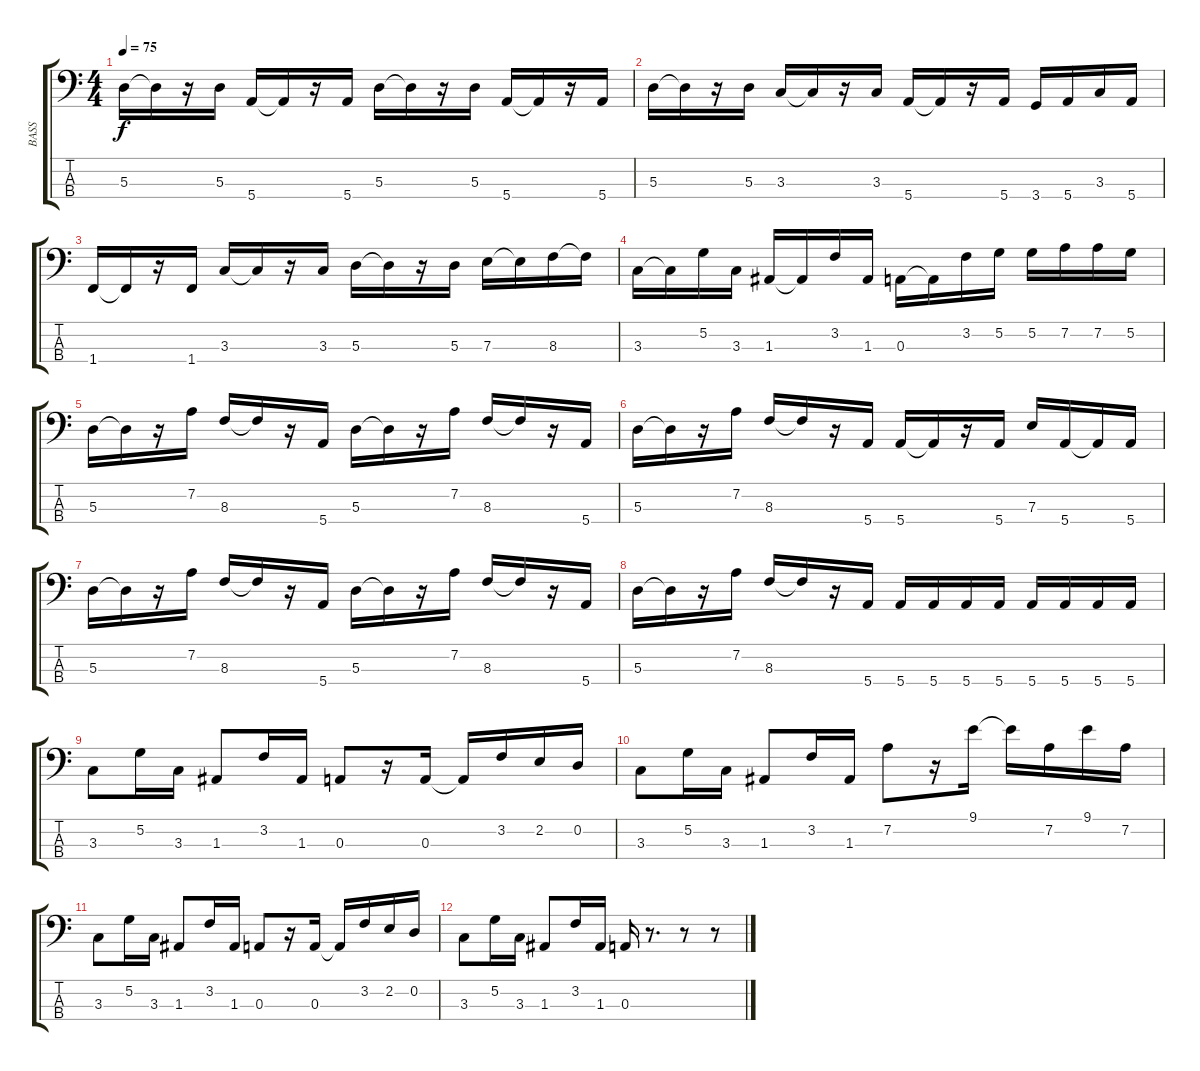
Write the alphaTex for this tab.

\track ("BASS" "BASS") {instrument electricbassfinger}
\staff {score tabs}
\tuning (G2 D2 A1 E1) {hide}
\ts (4 4)
\tempo 75
\clef f4
\ks c
5.3.16{dy f} 5.3{t}.16 r.16 5.3.16 5.4.16 5.4{t}.16 r.16 5.4.16 5.3.16 5.3{t}.16 r.16 5.3.16 5.4.16 5.4{t}.16 r.16 5.4.16 |
5.3.16 5.3{t}.16 r.16 5.3.16 3.3.16 3.3{t}.16 r.16 3.3.16 5.4.16 5.4{t}.16 r.16 5.4.16 3.4.16 5.4.16 3.3.16 5.4.16 |
1.4.16 1.4{t}.16 r.16 1.4.16 3.3.16 3.3{t}.16 r.16 3.3.16 5.3.16 5.3{t}.16 r.16 5.3.16 7.3.16 7.3{t}.16 8.3.16 8.3{t}.16 |
3.3.16 3.3{t}.16 5.2.16 3.3.16 1.3.16 1.3{t}.16 3.2.16 1.3.16 0.3.16 0.3{t}.16 3.2.16 5.2.16 5.2.16 7.2.16 7.2.16 5.2.16 |
5.3.16 5.3{t}.16 r.16 7.2.16 8.3.16 8.3{t}.16 r.16 5.4.16 5.3.16 5.3{t}.16 r.16 7.2.16 8.3.16 8.3{t}.16 r.16 5.4.16 |
5.3.16 5.3{t}.16 r.16 7.2.16 8.3.16 8.3{t}.16 r.16 5.4.16 5.4.16 5.4{t}.16 r.16 5.4.16 7.3.16 5.4.16 5.4{t}.16 5.4.16 |
5.3.16 5.3{t}.16 r.16 7.2.16 8.3.16 8.3{t}.16 r.16 5.4.16 5.3.16 5.3{t}.16 r.16 7.2.16 8.3.16 8.3{t}.16 r.16 5.4.16 |
5.3.16 5.3{t}.16 r.16 7.2.16 8.3.16 8.3{t}.16 r.16 5.4.16 5.4.16 5.4.16 5.4.16 5.4.16 5.4.16 5.4.16 5.4.16 5.4.16 |
3.3.8 5.2.16 3.3.16 1.3.8 3.2.16 1.3.16 0.3.8 r.16 0.3.16 0.3{t}.16 3.2.16 2.2.16 0.2.16 |
3.3.8 5.2.16 3.3.16 1.3.8 3.2.16 1.3.16 7.2.8 r.16 9.1.16 9.1{t}.16 7.2.16 9.1.16 7.2.16 |
3.3.8 5.2.16 3.3.16 1.3.8 3.2.16 1.3.16 0.3.8 r.16 0.3.16 0.3{t}.16 3.2.16 2.2.16 0.2.16 |
3.3.8 5.2.16 3.3.16 1.3.8 3.2.16 1.3.16 0.3.16 r.8{d} r.8 r.8
